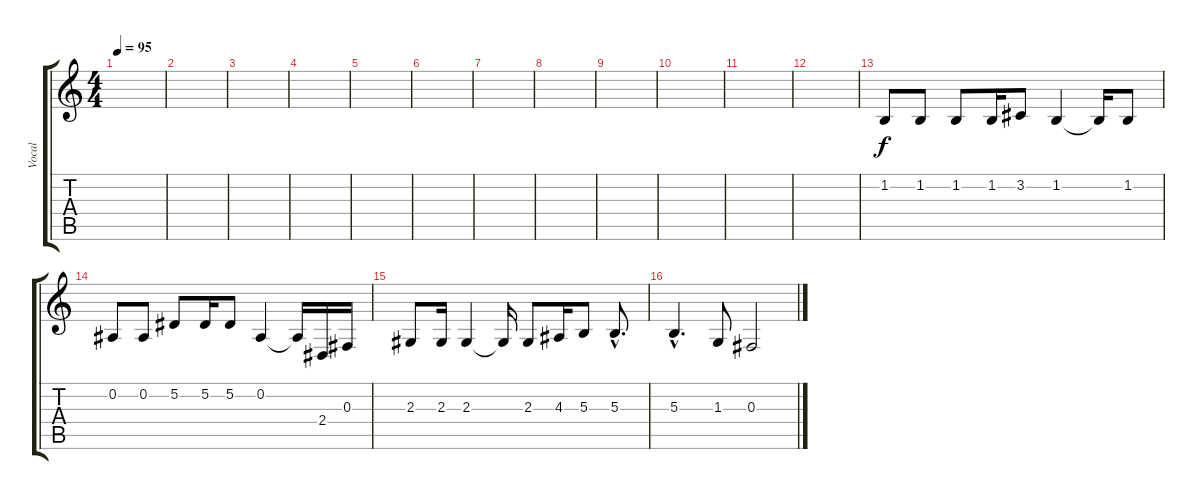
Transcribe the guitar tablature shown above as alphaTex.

\track ("Vocal" "Vocal") {instrument violin}
\staff {score tabs}
\tuning (Eb4 Bb3 Gb3 Db3 Ab2 Eb2) {hide}
\ts (4 4)
\tempo 95
\clef g2
\ks c
|
|
|
|
|
|
|
|
|
|
|
|
1.2.8 1.2.8 1.2.8 1.2.16 3.2.8 1.2.4 1.2{t}.16 1.2.8 |
0.2.8 0.2.8 5.2.8 5.2.16 5.2.8 0.2.4 0.2{t}.16 2.4.16 0.3.16 |
2.3.8 2.3.16 2.3.4 2.3{t}.16 2.3.8 4.3.16 5.3.8 5.3{hac}.8{d} |
5.3{hac}.4{d} 1.3.8 0.3.2
